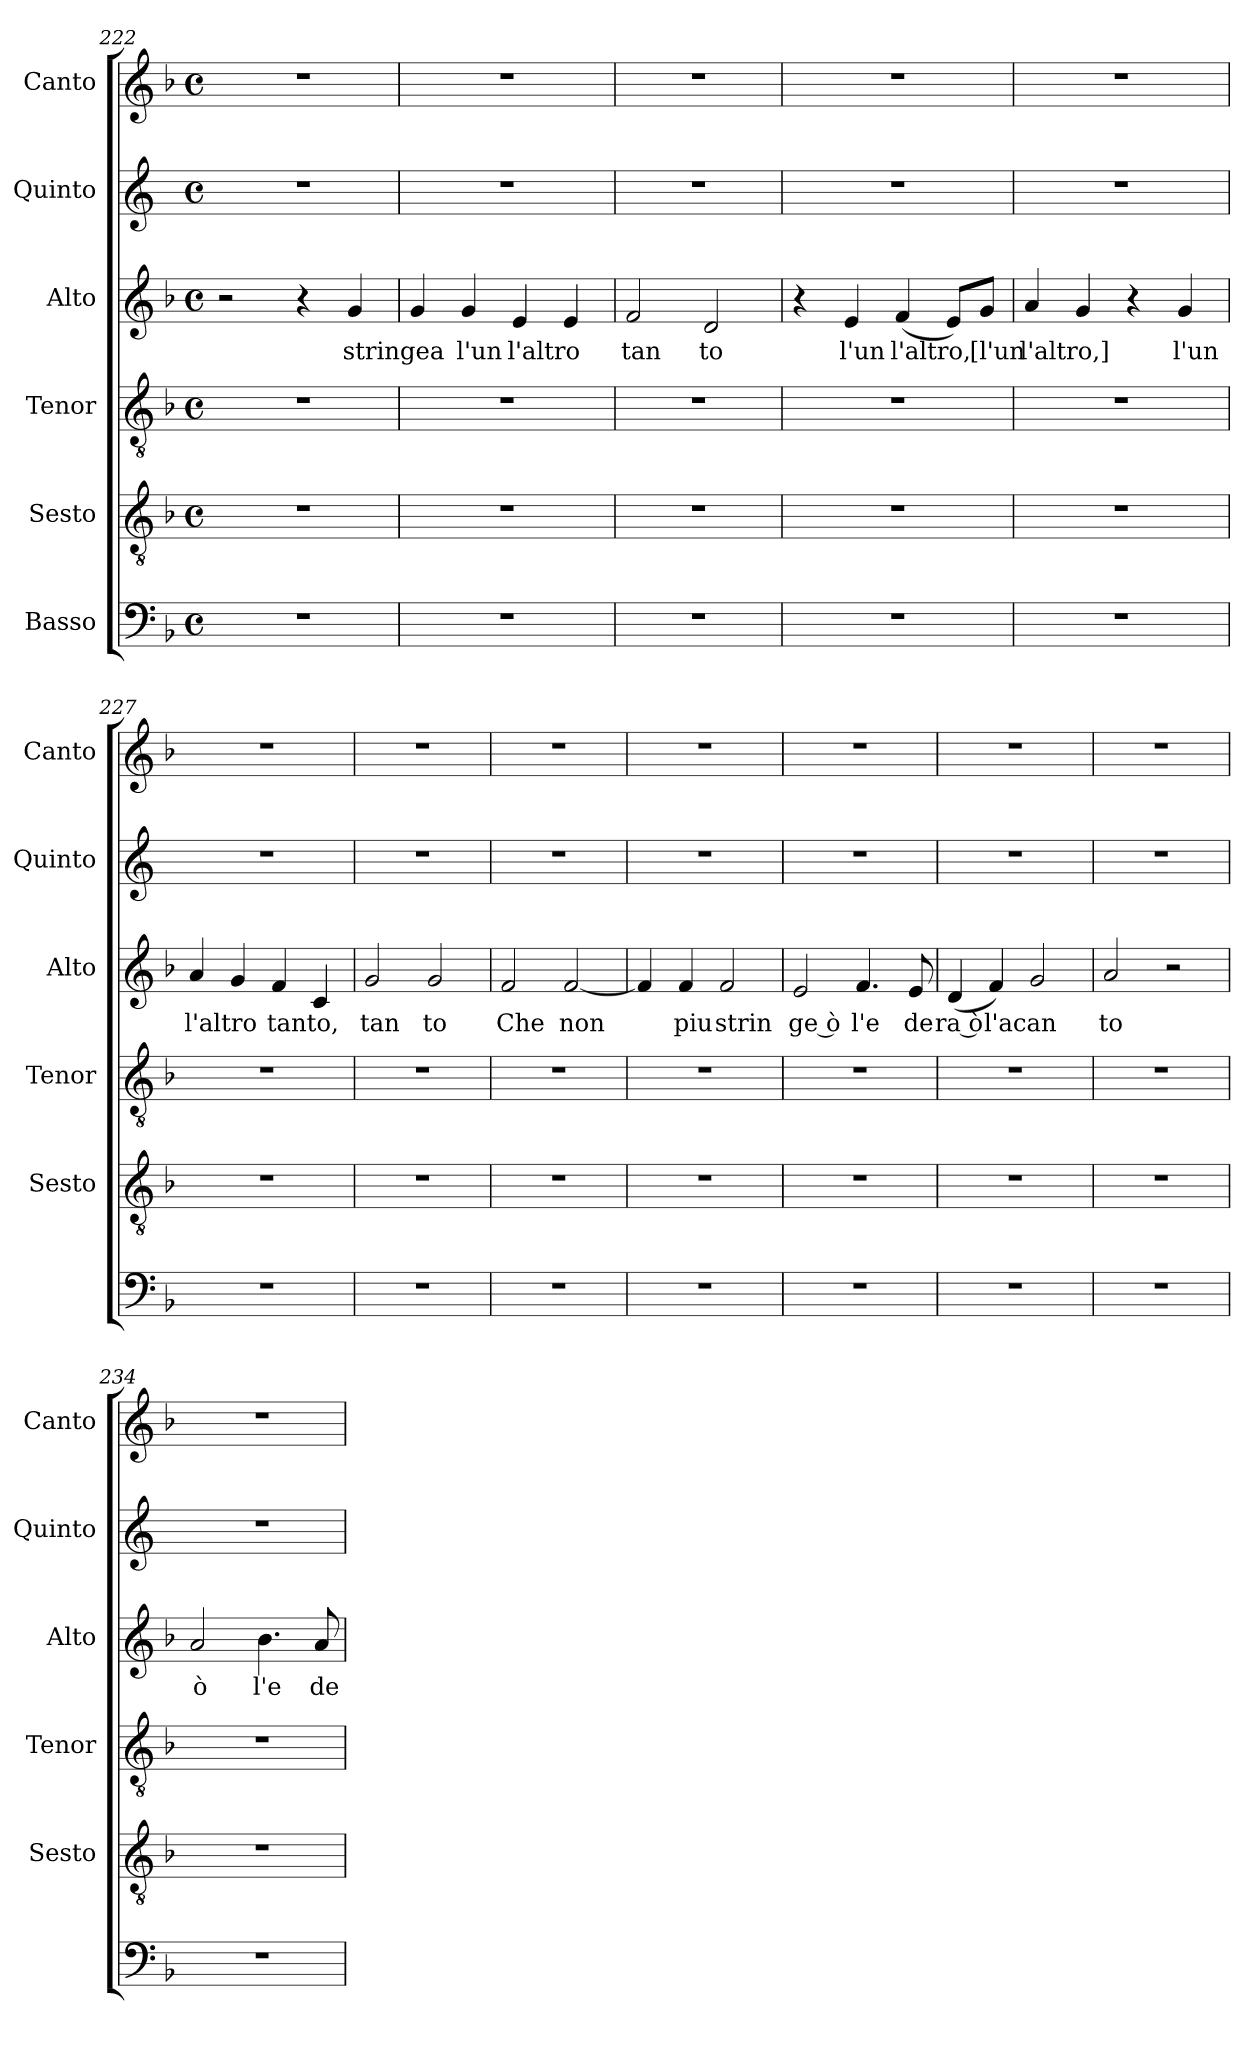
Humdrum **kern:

**kern	**kern	**kern	**kern	**text	**kern	**kern
*part6	*part5	*part4	*part3	*part3	*part2	*part1
*staff6	*staff5	*staff4	*staff3	*staff3	*staff2	*staff1
*I"Basso	*I"Sesto	*I"Tenor	*I"Alto	*	*I"Quinto	*I"Canto
*	*I'Sesto	*I'Tenor	*I'Alto	*	*I'Quinto	*I'Canto
*clefF4	*clefGv2	*clefGv2	*clefG2	*	*clefG2	*clefG2
*k[b-]	*k[b-]	*k[b-]	*k[b-]	*	*k[]	*k[b-]
*F:	*F:	*F:	*F:	*	*C:	*F:
*M4/4	*M4/4	*M4/4	*M4/4	*	*M4/4	*M4/4
*met(c)	*met(c)	*met(c)	*met(c)	*	*met(c)	*met(c)
=222	=222	=222	=222	=222	=222	=222
1r	1r	1r	2r	.	1r	1r
.	.	.	4r	.	.	.
!	!	!	!	!LO:LY:b:cj	!	!
.	.	.	4g/	stringea	.	.
=223	=223	=223	=223	=223	=223	=223
1r	1r	1r	4g/	.	1r	1r
!	!	!	!	!LO:LY:b:cj	!	!
.	.	.	4g/	l'un	.	.
!	!	!	!	!LO:LY:b:cj	!	!
.	.	.	4e/	l'altro	.	.
.	.	.	4e/	.	.	.
=224	=224	=224	=224	=224	=224	=224
!	!	!	!	!LO:LY:b:cj	!	!
1r	1r	1r	2f/	tan	1r	1r
!	!	!	!	!LO:LY:b:cj	!	!
.	.	.	2d/	to	.	.
=225	=225	=225	=225	=225	=225	=225
1r	1r	1r	4r	.	1r	1r
!	!	!	!	!LO:LY:b:cj	!	!
.	.	.	4e/	l'un	.	.
!	!	!	!	!LO:LY:b	!	!
.	.	.	(>4f/	l'altro,	.	.
.	.	.	8e/L)	.	.	.
!	!	!	!	!LO:LY:b:cj	!	!
.	.	.	8g/J	[l'un	.	.
=226	=226	=226	=226	=226	=226	=226
!	!	!	!	!LO:LY:b	!	!
1r	1r	1r	4a/	l'altro,]	1r	1r
.	.	.	4g/	.	.	.
.	.	.	4r	.	.	.
!	!	!	!	!LO:LY:b:cj	!	!
.	.	.	4g/	l'un	.	.
=227	=227	=227	=227	=227	=227	=227
!	!	!	!	!LO:LY:b:cj	!	!
1r	1r	1r	4a/	l'altro	1r	1r
.	.	.	4g/	.	.	.
!	!	!	!	!LO:LY:b:cj	!	!
.	.	.	4f/	tanto,	.	.
.	.	.	4c/	.	.	.
=228	=228	=228	=228	=228	=228	=228
!	!	!	!	!LO:LY:b:cj	!	!
1r	1r	1r	2g/	tan	1r	1r
!	!	!	!	!LO:LY:b:cj	!	!
.	.	.	2g/	to	.	.
=229	=229	=229	=229	=229	=229	=229
!	!	!	!	!LO:LY:b:cj	!	!
1r	1r	1r	2f/	Che	1r	1r
!	!	!	!	!LO:LY:b	!	!
.	.	.	[>2f/	non	.	.
!!LO:LB:g=z
=230	=230	=230	=230	=230	=230	=230
1r	1r	1r	4f/]	.	1r	1r
!	!	!	!	!LO:LY:b:cj	!	!
.	.	.	4f/	piu	.	.
!	!	!	!	!LO:LY:b:cj	!	!
.	.	.	2f/	strin	.	.
=231	=231	=231	=231	=231	=231	=231
!	!	!	!	!LO:LY:b:rj	!	!
1r	1r	1r	2e/	ge ò	1r	1r
!	!	!	!	!LO:LY:b:cj	!	!
.	.	.	4.f/	l'e	.	.
!	!	!	!	!LO:LY:b:cj	!	!
.	.	.	8e/	de	.	.
=232	=232	=232	=232	=232	=232	=232
!	!	!	!	!LO:LY:b:rj	!	!
1r	1r	1r	(<4d/	ra ò	1r	1r
!	!	!	!	!LO:LY:b	!	!
.	.	.	4f/)	l'acan	.	.
.	.	.	2g/	.	.	.
=233	=233	=233	=233	=233	=233	=233
!	!	!	!	!LO:LY:b:cj	!	!
1r	1r	1r	2a/	to	1r	1r
.	.	.	2r	.	.	.
=234	=234	=234	=234	=234	=234	=234
!	!	!	!	!LO:LY:b:cj	!	!
1r	1r	1r	2a/	ò	1r	1r
!	!	!	!	!LO:LY:b:cj	!	!
.	.	.	4.b-\	l'e	.	.
!	!	!	!	!LO:LY:b:cj	!	!
.	.	.	8a/	de	.	.
=	=	=	=	=	=	=
*-	*-	*-	*-	*-	*-	*-
